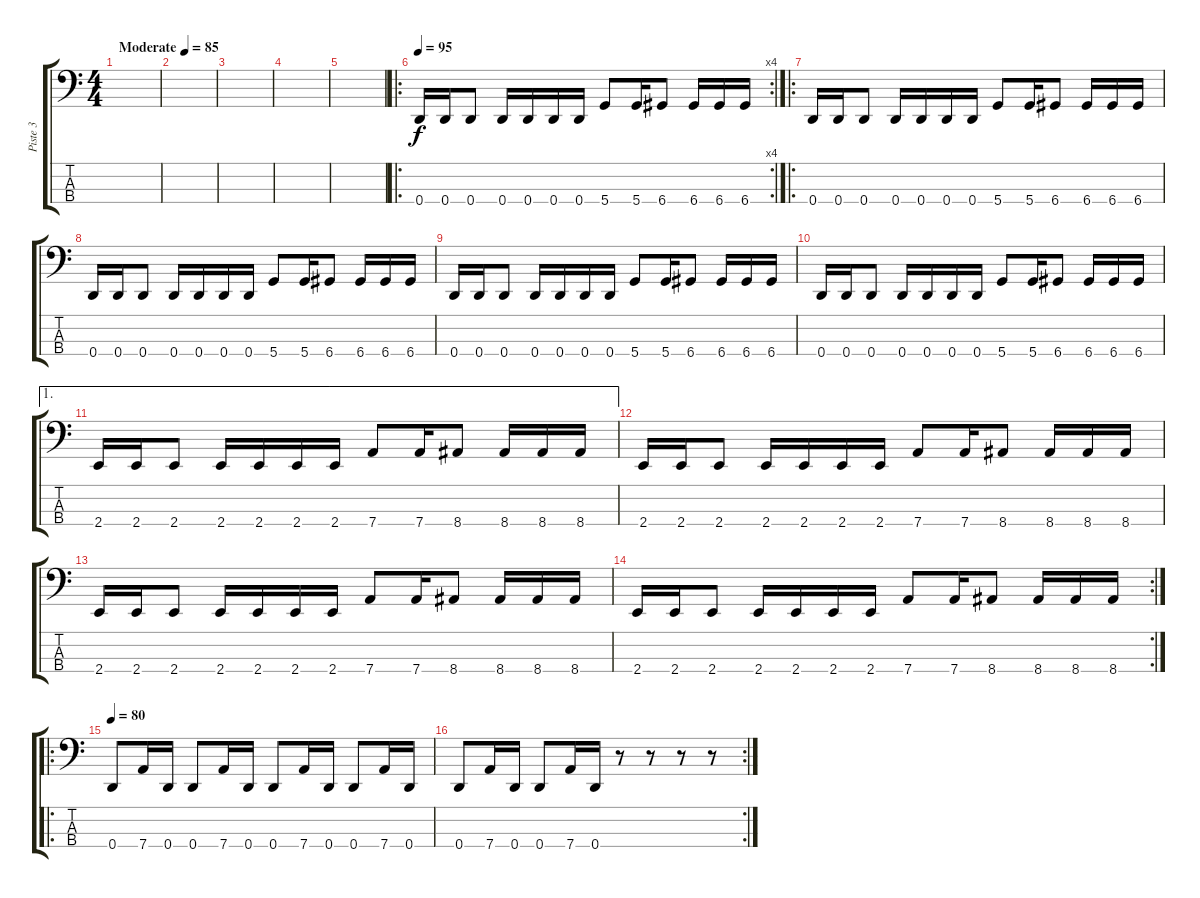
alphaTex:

\track ("Piste 3" "Piste 3") {instrument electricbassfinger}
\staff {score tabs}
\tuning (G2 D2 A1 D1) {hide}
\ts (4 4)
\tempo (85 "Moderate")
\clef f4
\ks c
|
|
|
|
|
\ro
\rc 4
\tempo 95
0.4.16 0.4.16 0.4.8 0.4.16 0.4.16 0.4.16 0.4.16 5.4.8 5.4.16 6.4.8 6.4.16 6.4.16 6.4.16 |
\ro
0.4.16 0.4.16 0.4.8 0.4.16 0.4.16 0.4.16 0.4.16 5.4.8 5.4.16 6.4.8 6.4.16 6.4.16 6.4.16 |
0.4.16 0.4.16 0.4.8 0.4.16 0.4.16 0.4.16 0.4.16 5.4.8 5.4.16 6.4.8 6.4.16 6.4.16 6.4.16 |
0.4.16 0.4.16 0.4.8 0.4.16 0.4.16 0.4.16 0.4.16 5.4.8 5.4.16 6.4.8 6.4.16 6.4.16 6.4.16 |
0.4.16 0.4.16 0.4.8 0.4.16 0.4.16 0.4.16 0.4.16 5.4.8 5.4.16 6.4.8 6.4.16 6.4.16 6.4.16 |
\ae 1
2.4.16 2.4.16 2.4.8 2.4.16 2.4.16 2.4.16 2.4.16 7.4.8 7.4.16 8.4.8 8.4.16 8.4.16 8.4.16 |
2.4.16 2.4.16 2.4.8 2.4.16 2.4.16 2.4.16 2.4.16 7.4.8 7.4.16 8.4.8 8.4.16 8.4.16 8.4.16 |
2.4.16 2.4.16 2.4.8 2.4.16 2.4.16 2.4.16 2.4.16 7.4.8 7.4.16 8.4.8 8.4.16 8.4.16 8.4.16 |
\rc 2
2.4.16 2.4.16 2.4.8 2.4.16 2.4.16 2.4.16 2.4.16 7.4.8 7.4.16 8.4.8 8.4.16 8.4.16 8.4.16 |
\ro
\tempo 80
0.4.8 7.4.16 0.4.16 0.4.8 7.4.16 0.4.16 0.4.8 7.4.16 0.4.16 0.4.8 7.4.16 0.4.16 |
\rc 2
0.4.8 7.4.16 0.4.16 0.4.8 7.4.16 0.4.16 r.8 r.8 r.8 r.8
